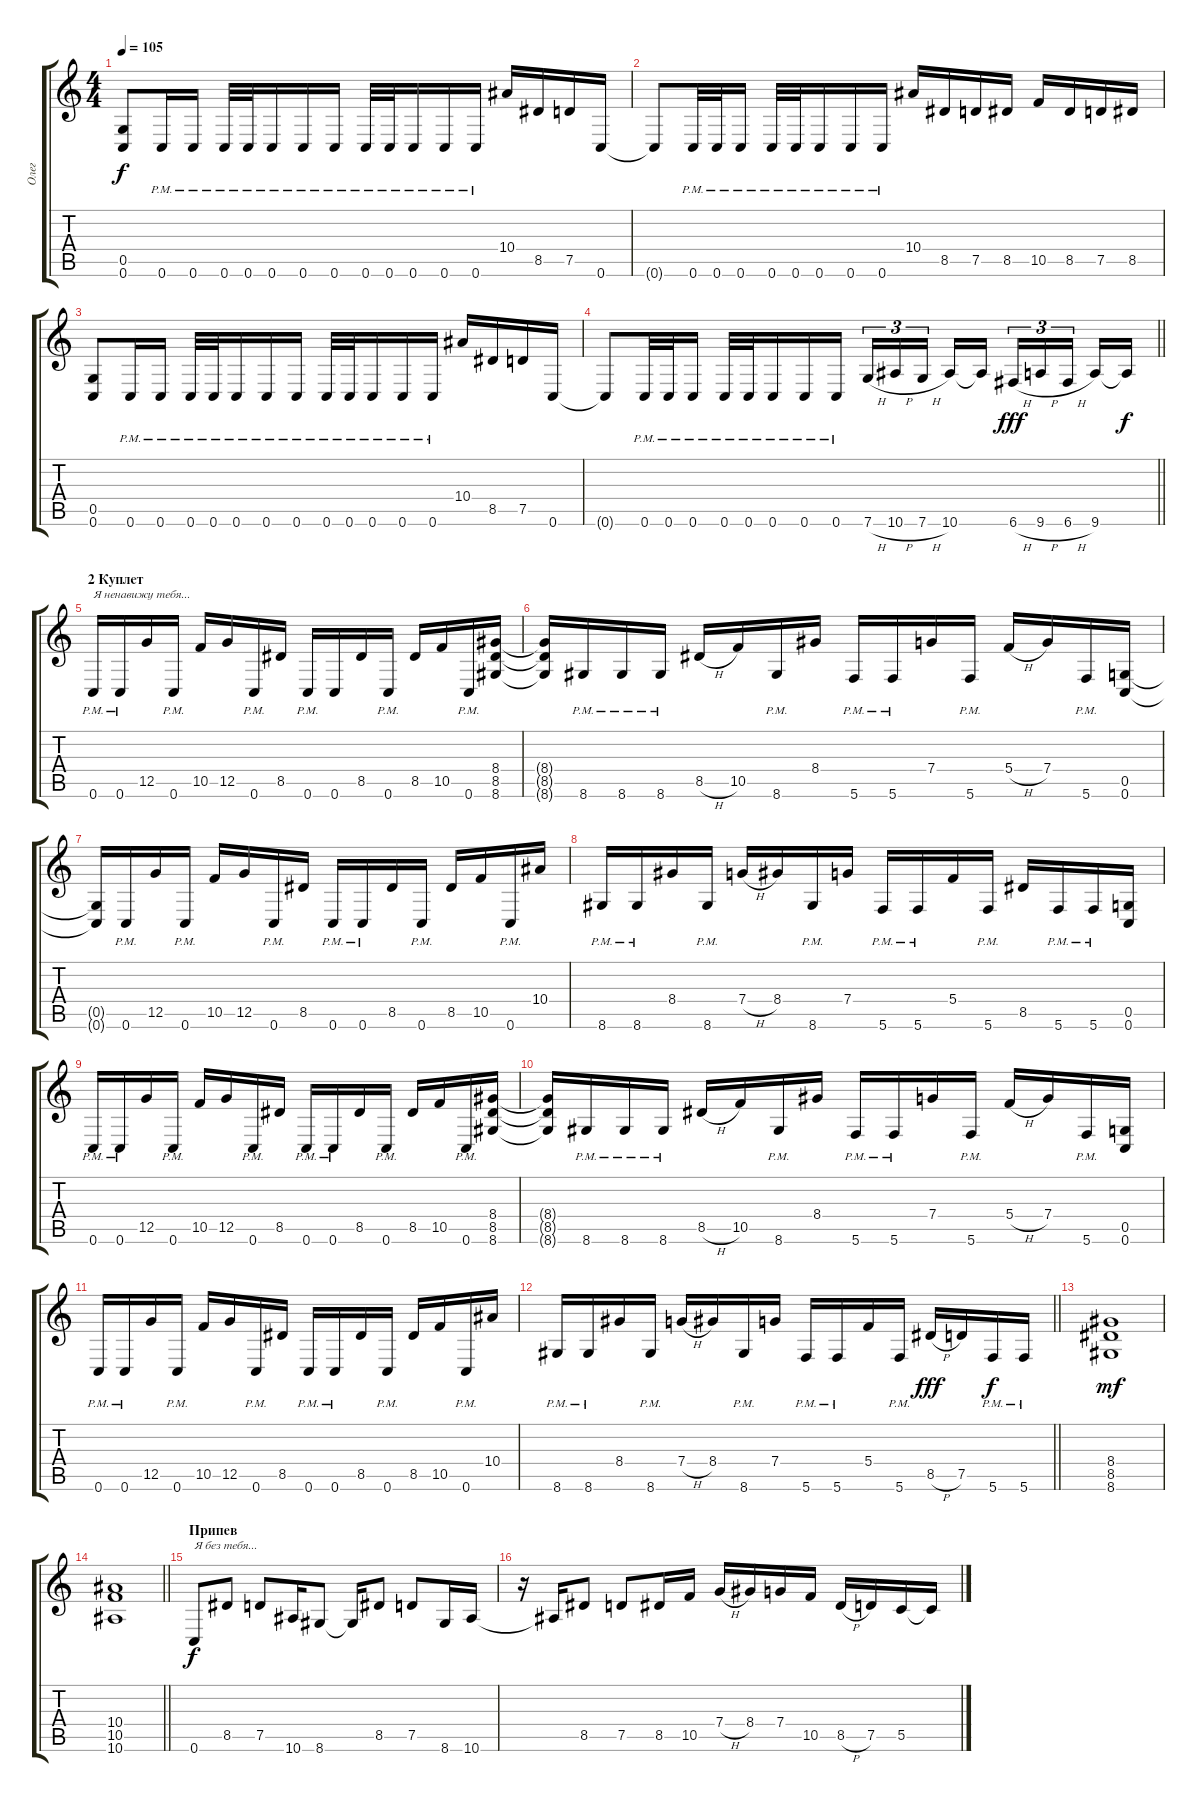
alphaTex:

\track ("Олег" "Олег") {instrument distortionguitar}
\staff {score tabs}
\tuning (D4 A3 F3 C3 G2 C2) {hide}
\ts (4 4)
\tempo 105
\clef g2
\ks c
(0.5 0.6).8{dy f} 0.6{pm}.16 0.6{pm}.16 0.6{pm}.32 0.6{pm}.32 0.6{pm}.16 0.6{pm}.16 0.6{pm}.16 0.6{pm}.32 0.6{pm}.32 0.6{pm}.16 0.6{pm}.16 0.6{pm}.16 10.4.16 8.5.16 7.5.16 0.6.16 |
0.6{t}.8 0.6{pm}.32 0.6{pm}.32 0.6{pm}.16 0.6{pm}.32 0.6{pm}.32 0.6{pm}.16 0.6{pm}.16 0.6{pm}.16 10.4.16 8.5.16 7.5.16 8.5.16 10.5.16 8.5.16 7.5.16 8.5.16 |
(0.5 0.6).8 0.6{pm}.16 0.6{pm}.16 0.6{pm}.32 0.6{pm}.32 0.6{pm}.16 0.6{pm}.16 0.6{pm}.16 0.6{pm}.32 0.6{pm}.32 0.6{pm}.16 0.6{pm}.16 0.6{pm}.16 10.4.16 8.5.16 7.5.16 0.6.16 |
\barLineRight lightlight
0.6{t}.8 0.6{pm}.32 0.6{pm}.32 0.6{pm}.16 0.6{pm}.32 0.6{pm}.32 0.6{pm}.16 0.6{pm}.16 0.6{pm}.16 7.6{h}.16{tu (3 2)} 10.6{h}.16{tu (3 2)} 7.6{h}.16{tu (3 2) beam splitsecondary} 10.6.16 10.6{t}.16 6.6{h}.16{tu (3 2) dy fff} 9.6{h}.16{tu (3 2)} 6.6{h}.16{tu (3 2) beam splitsecondary} 9.6.16 9.6{t}.16{dy f} |
\section ("" "2 Куплет")
0.6{pm}.16{txt "Я ненавижу тебя..."} 0.6{pm}.16 12.5.16 0.6{pm}.16 10.5.16 12.5.16 0.6{pm}.16 8.5.16 0.6{pm}.16 0.6.16 8.5.16 0.6{pm}.16 8.5.16 10.5.16 0.6{pm}.16 (8.4 8.5 8.6).16 |
(8.4{t} 8.5{t} 8.6{t}).16 8.6{pm}.16 8.6{pm}.16 8.6{pm}.16 8.5{h}.16 10.5.16 8.6{pm}.16 8.4.16 5.6{pm}.16 5.6{pm}.16 7.4.16 5.6{pm}.16 5.4{h}.16 7.4.16 5.6{pm}.16 (0.5 0.6).16 |
(0.5{t} 0.6{t}).16 0.6{pm}.16 12.5.16 0.6{pm}.16 10.5.16 12.5.16 0.6{pm}.16 8.5.16 0.6{pm}.16 0.6{pm}.16 8.5.16 0.6{pm}.16 8.5.16 10.5.16 0.6{pm}.16 10.4.16 |
8.6{pm}.16 8.6{pm}.16 8.4.16 8.6{pm}.16 7.4{h}.16 8.4.16 8.6{pm}.16 7.4.16 5.6{pm}.16 5.6{pm}.16 5.4.16 5.6{pm}.16 8.5.16 5.6{pm}.16 5.6{pm}.16 (0.5 0.6).16 |
0.6{pm}.16 0.6{pm}.16 12.5.16 0.6{pm}.16 10.5.16 12.5.16 0.6{pm}.16 8.5.16 0.6{pm}.16 0.6{pm}.16 8.5.16 0.6{pm}.16 8.5.16 10.5.16 0.6{pm}.16 (8.4 8.5 8.6).16 |
(8.4{t} 8.5{t} 8.6{t}).16 8.6{pm}.16 8.6{pm}.16 8.6{pm}.16 8.5{h}.16 10.5.16 8.6{pm}.16 8.4.16 5.6{pm}.16 5.6{pm}.16 7.4.16 5.6{pm}.16 5.4{h}.16 7.4.16 5.6{pm}.16 (0.5 0.6).16 |
0.6{pm}.16 0.6{pm}.16 12.5.16 0.6{pm}.16 10.5.16 12.5.16 0.6{pm}.16 8.5.16 0.6{pm}.16 0.6{pm}.16 8.5.16 0.6{pm}.16 8.5.16 10.5.16 0.6{pm}.16 10.4.16 |
\barLineRight lightlight
8.6{pm}.16 8.6{pm}.16 8.4.16 8.6{pm}.16 7.4{h}.16 8.4.16 8.6{pm}.16 7.4.16 5.6{pm}.16 5.6{pm}.16 5.4.16 5.6{pm}.16 8.5{h}.16{dy fff} 7.5.16 5.6{pm}.16{dy f} 5.6{pm}.16 |
\section ("" "")
(8.4 8.5 8.6).1{dy mf} |
\barLineRight lightlight
(10.4 10.5 10.6).1 |
\section ("" "Припев")
0.6.8{txt "Я без тебя..." dy f} 8.5.8 7.5.8 10.6.16 8.6.8 8.6{t}.16 8.5.8 7.5.8 8.6.16 10.6.16 |
r.16 10.6{t}.16 8.5.8 7.5.8 8.5.16 10.5.16 7.4{h}.16 8.4.16 7.4.16 10.5.16 8.5{h}.16 7.5.16 5.5.16 5.5{t}.16
